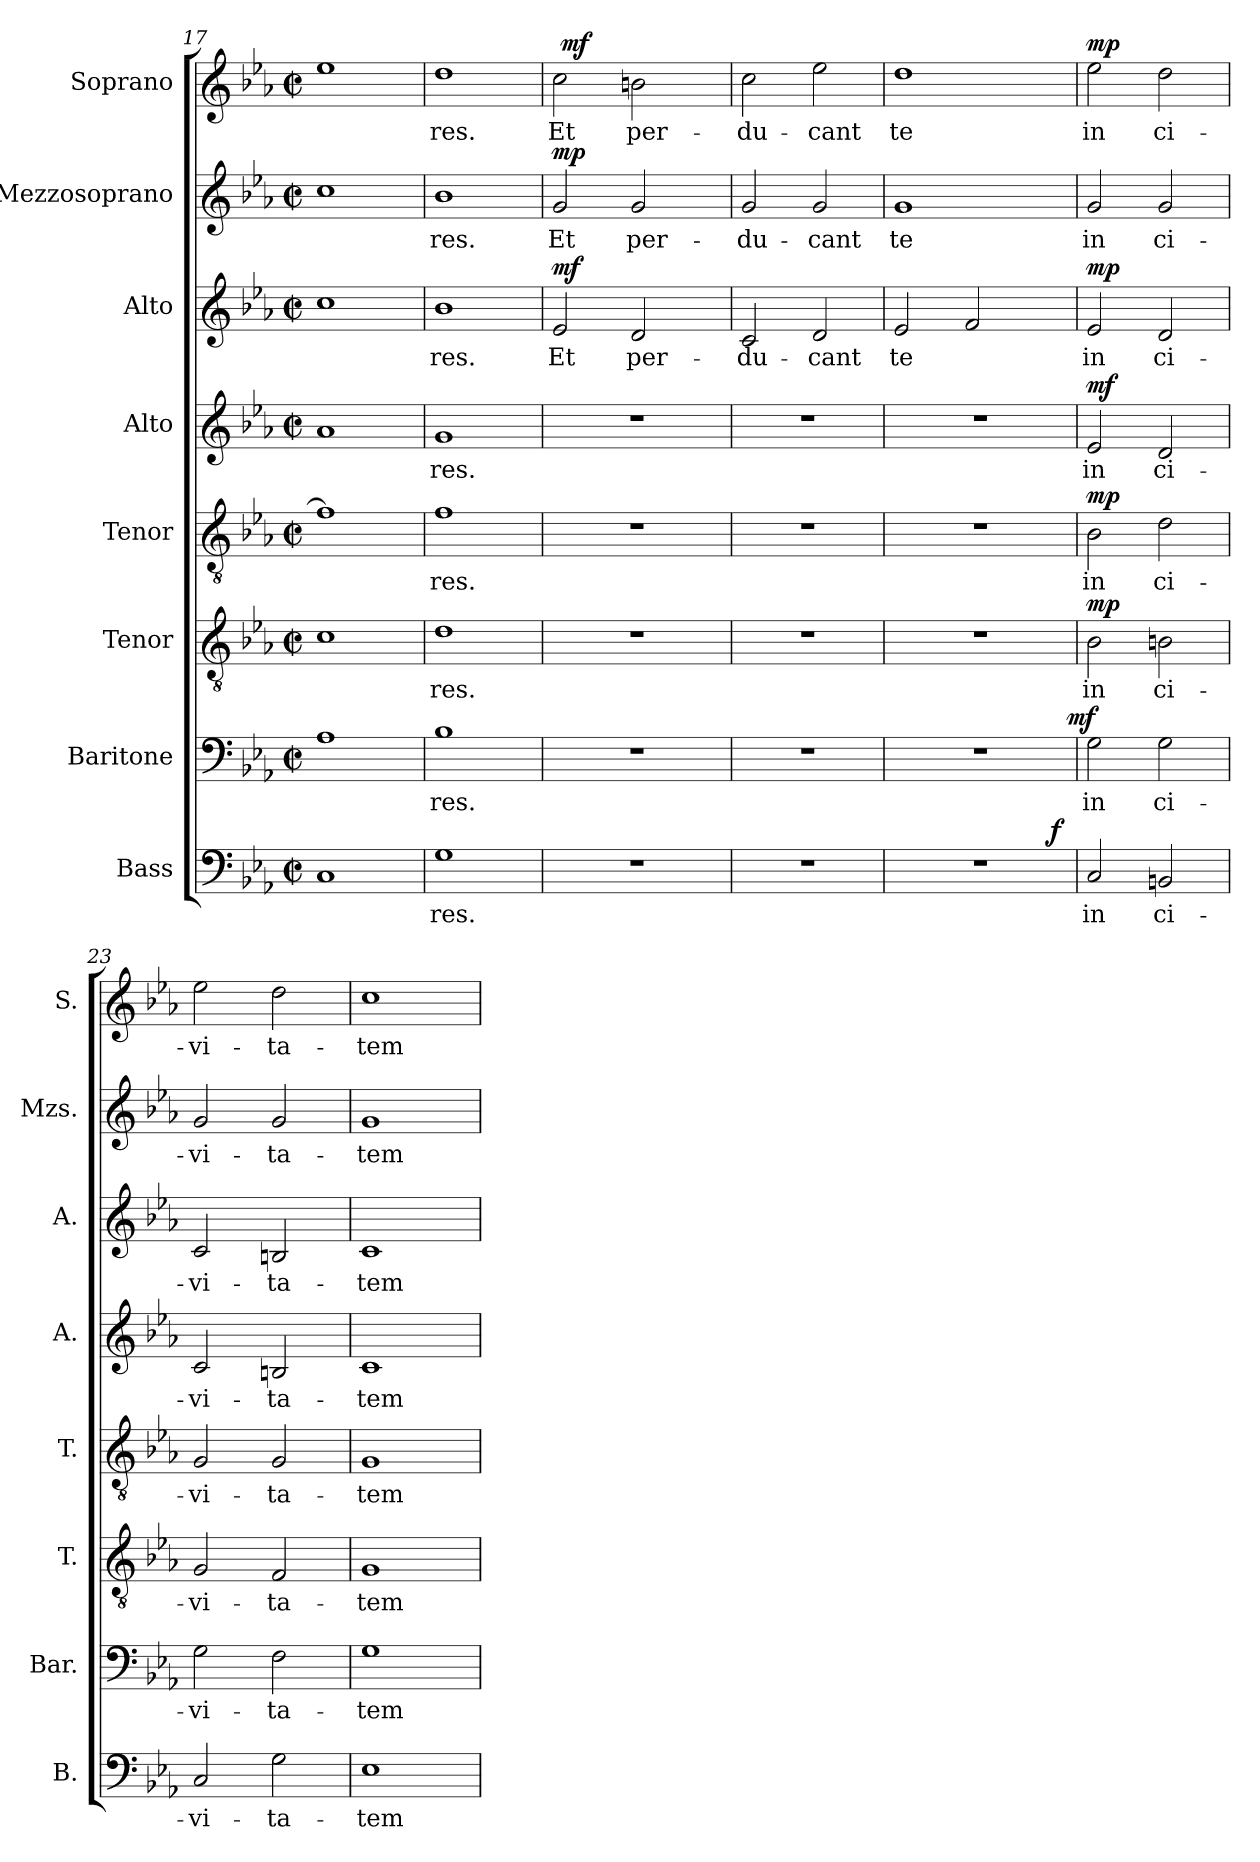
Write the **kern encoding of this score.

**kern	**text	**dynam	**kern	**text	**dynam	**kern	**text	**dynam	**kern	**text	**dynam	**kern	**text	**dynam	**kern	**text	**dynam	**kern	**text	**dynam	**kern	**text	**dynam
*part8	*part8	*part8	*part7	*part7	*part7	*part6	*part6	*part6	*part5	*part5	*part5	*part4	*part4	*part4	*part3	*part3	*part3	*part2	*part2	*part2	*part1	*part1	*part1
*staff8	*staff8	*staff8	*staff7	*staff7	*staff7	*staff6	*staff6	*staff6	*staff5	*staff5	*staff5	*staff4	*staff4	*staff4	*staff3	*staff3	*staff3	*staff2	*staff2	*staff2	*staff1	*staff1	*staff1
*I"Bass	*	*	*I"Baritone	*	*	*I"Tenor	*	*	*I"Tenor	*	*	*I"Alto	*	*	*I"Alto	*	*	*I"Mezzosoprano	*	*	*I"Soprano	*	*
*I'B.	*	*	*I'Bar.	*	*	*I'T.	*	*	*I'T.	*	*	*I'A.	*	*	*I'A.	*	*	*I'Mzs.	*	*	*I'S.	*	*
*clefF4	*	*	*clefF4	*	*	*clefGv2	*	*	*clefGv2	*	*	*clefG2	*	*	*clefG2	*	*	*clefG2	*	*	*clefG2	*	*
*k[b-e-a-]	*	*	*k[b-e-a-]	*	*	*k[b-e-a-]	*	*	*k[b-e-a-]	*	*	*k[b-e-a-]	*	*	*k[b-e-a-]	*	*	*k[b-e-a-]	*	*	*k[b-e-a-]	*	*
*E-:	*	*	*E-:	*	*	*E-:	*	*	*E-:	*	*	*E-:	*	*	*E-:	*	*	*E-:	*	*	*E-:	*	*
*M2/2	*	*	*M2/2	*	*	*M2/2	*	*	*M2/2	*	*	*M2/2	*	*	*M2/2	*	*	*M2/2	*	*	*M2/2	*	*
*met(c|)	*	*	*met(c|)	*	*	*met(c|)	*	*	*met(c|)	*	*	*met(c|)	*	*	*met(c|)	*	*	*met(c|)	*	*	*met(c|)	*	*
=17	=17	=17	=17	=17	=17	=17	=17	=17	=17	=17	=17	=17	=17	=17	=17	=17	=17	=17	=17	=17	=17	=17	=17
!	!LO:LY:b:cj	!	!	!LO:LY:b:cj	!	!	!LO:LY:b:cj	!	!	!LO:LY:b:cj	!	!	!LO:LY:b:cj	!	!	!LO:LY:b:cj	!	!	!LO:LY:b:cj	!	!	!LO:LY:b:cj	!
1C	--	.	1A-	--	.	1c	--	.	1f]	--	.	1a-	--	.	1cc	--	.	1cc	--	.	1ee-	--	.
=18	=18	=18	=18	=18	=18	=18	=18	=18	=18	=18	=18	=18	=18	=18	=18	=18	=18	=18	=18	=18	=18	=18	=18
!	!LO:LY:b:cj	!	!	!LO:LY:b:cj	!	!	!LO:LY:b:cj	!	!	!LO:LY:b:cj	!	!	!LO:LY:b:cj	!	!	!LO:LY:b:cj	!	!	!LO:LY:b:cj	!	!	!LO:LY:b:cj	!
1G	-res.	.	1B-	-res.	.	1d	-res.	.	1f	-res.	.	1g	-res.	.	1b-	-res.	.	1b-	-res.	.	1dd	-res.	.
=19	=19	=19	=19	=19	=19	=19	=19	=19	=19	=19	=19	=19	=19	=19	=19	=19	=19	=19	=19	=19	=19	=19	=19
!	!	!	!	!	!	!	!	!	!	!	!	!	!	!	!	!LO:LY:b:cj	!LO:DY:a	!	!LO:LY:b:cj	!LO:DY:a	!	!LO:LY:b:cj	!
*	*	*	*	*	*	*	*	*	*	*	*	*	*	*	*	*	*	*	*	*	*^	*	*
1r	.	.	1r	.	.	1r	.	.	1r	.	.	1r	.	.	2e-/	Et	mf	2g/	Et	mp	2cc\	64ryy	Et	.
!	!	!	!	!	!	!	!	!	!	!	!	!	!	!	!	!	!	!	!	!	!	!	!	!LO:DY:a
.	.	.	.	.	.	.	.	.	.	.	.	.	.	.	.	.	.	.	.	.	.	2ryy	.	mf
!	!	!	!	!	!	!	!	!	!	!	!	!	!	!	!	!LO:LY:b:cj	!	!	!LO:LY:b:cj	!	!	!	!LO:LY:b:cj	!
.	.	.	.	.	.	.	.	.	.	.	.	.	.	.	2d/	per-	.	2g/	per-	.	2bn\	.	per-	.
.	.	.	.	.	.	.	.	.	.	.	.	.	.	.	.	.	.	.	.	.	.	4ryy	.	.
.	.	.	.	.	.	.	.	.	.	.	.	.	.	.	.	.	.	.	.	.	.	8...ryy	.	.
!!LO:PB:g=z
=20	=20	=20	=20	=20	=20	=20	=20	=20	=20	=20	=20	=20	=20	=20	=20	=20	=20	=20	=20	=20	=20	=20	=20	=20
!	!	!	!	!	!	!	!	!	!	!	!	!	!	!	!	!LO:LY:b:cj	!	!	!LO:LY:b:cj	!	!	!	!LO:LY:b:cj	!
*	*	*	*	*	*	*	*	*	*	*	*	*	*	*	*	*	*	*	*	*	*v	*v	*	*
1r	.	.	1r	.	.	1r	.	.	1r	.	.	1r	.	.	2c/	-du-	.	2g/	-du-	.	2cc\	-du-	.
!	!	!	!	!	!	!	!	!	!	!	!	!	!	!	!	!LO:LY:b:cj	!	!	!LO:LY:b:cj	!	!	!LO:LY:b:cj	!
.	.	.	.	.	.	.	.	.	.	.	.	.	.	.	2d/	-cant	.	2g/	-cant	.	2ee-\	-cant	.
=21	=21	=21	=21	=21	=21	=21	=21	=21	=21	=21	=21	=21	=21	=21	=21	=21	=21	=21	=21	=21	=21	=21	=21
!	!	!	!	!	!	!	!	!	!	!	!	!	!	!	!	!LO:LY:b:cj	!	!	!LO:LY:b:cj	!	!	!LO:LY:b:cj	!
*^	*	*	*^	*	*	*	*	*	*	*	*	*	*	*	*	*	*	*	*	*	*	*	*
1r	2...ryy	.	.	1r	2ryy	.	.	1r	.	.	1r	.	.	1r	.	.	2e-/	te	.	1g	te	.	1dd	te	.
!	!	!	!	!	!	!	!	!	!	!	!	!	!	!	!	!	!	!LO:LY:b:cj	!	!	!	!	!	!	!
.	.	.	.	.	4ryy	.	.	.	.	.	.	.	.	.	.	.	2f/	.	.	.	.	.	.	.	.
.	.	.	.	.	8...ryy	.	.	.	.	.	.	.	.	.	.	.	.	.	.	.	.	.	.	.	.
!	!	!	!LO:DY:a	!	!	!	!	!	!	!	!	!	!	!	!	!	!	!	!	!	!	!	!	!	!
.	16ryy	.	f	.	.	.	.	.	.	.	.	.	.	.	.	.	.	.	.	.	.	.	.	.	.
!	!	!	!	!	!	!	!LO:DY:a	!	!	!	!	!	!	!	!	!	!	!	!	!	!	!	!	!	!
.	.	.	.	.	64ryy	.	mf	.	.	.	.	.	.	.	.	.	.	.	.	.	.	.	.	.	.
=22	=22	=22	=22	=22	=22	=22	=22	=22	=22	=22	=22	=22	=22	=22	=22	=22	=22	=22	=22	=22	=22	=22	=22	=22	=22
!	!	!LO:LY:b:cj	!	!	!	!LO:LY:b:cj	!	!	!LO:LY:b:cj	!LO:DY:a	!	!LO:LY:b:cj	!LO:DY:a	!	!LO:LY:b:cj	!LO:DY:a	!	!LO:LY:b:cj	!LO:DY:a	!	!LO:LY:b:cj	!	!	!LO:LY:b:cj	!LO:DY:a
*v	*v	*	*	*	*	*	*	*	*	*	*	*	*	*	*	*	*	*	*	*	*	*	*	*	*
*	*	*	*v	*v	*	*	*	*	*	*	*	*	*	*	*	*	*	*	*	*	*	*	*	*
2C/	in	.	2G\	in	.	2B-\	in	mp	2B-\	in	mp	2e-/	in	mf	2e-/	in	mp	2g/	in	.	2ee-\	in	mp
!	!LO:LY:b:cj	!	!	!LO:LY:b:cj	!	!	!LO:LY:b:cj	!	!	!LO:LY:b:cj	!	!	!LO:LY:b:cj	!	!	!LO:LY:b:cj	!	!	!LO:LY:b:cj	!	!	!LO:LY:b:cj	!
2BBn/	ci-	.	2G\	ci-	.	2Bn\	ci-	.	2d\	ci-	.	2d/	ci-	.	2d/	ci-	.	2g/	ci-	.	2dd\	ci-	.
=23	=23	=23	=23	=23	=23	=23	=23	=23	=23	=23	=23	=23	=23	=23	=23	=23	=23	=23	=23	=23	=23	=23	=23
!	!LO:LY:b:cj	!	!	!LO:LY:b:cj	!	!	!LO:LY:b:cj	!	!	!LO:LY:b:cj	!	!	!LO:LY:b:cj	!	!	!LO:LY:b:cj	!	!	!LO:LY:b:cj	!	!	!LO:LY:b:cj	!
2C/	-vi-	.	2G\	-vi-	.	2G/	-vi-	.	2G/	-vi-	.	2c/	-vi-	.	2c/	-vi-	.	2g/	-vi-	.	2ee-\	-vi-	.
!	!LO:LY:b:cj	!	!	!LO:LY:b:cj	!	!	!LO:LY:b:cj	!	!	!LO:LY:b:cj	!	!	!LO:LY:b:cj	!	!	!LO:LY:b:cj	!	!	!LO:LY:b:cj	!	!	!LO:LY:b:cj	!
2G\	-ta-	.	2F\	-ta-	.	2F/	-ta-	.	2G/	-ta-	.	2Bn/	-ta-	.	2Bn/	-ta-	.	2g/	-ta-	.	2dd\	-ta-	.
=24	=24	=24	=24	=24	=24	=24	=24	=24	=24	=24	=24	=24	=24	=24	=24	=24	=24	=24	=24	=24	=24	=24	=24
!	!LO:LY:b:cj	!	!	!LO:LY:b:cj	!	!	!LO:LY:b:cj	!	!	!LO:LY:b:cj	!	!	!LO:LY:b:cj	!	!	!LO:LY:b:cj	!	!	!LO:LY:b:cj	!	!	!LO:LY:b:cj	!
1E-	-tem	.	1G	-tem	.	1G	-tem	.	1G	-tem	.	1c	-tem	.	1c	-tem	.	1g	-tem	.	1cc	-tem	.
=	=	=	=	=	=	=	=	=	=	=	=	=	=	=	=	=	=	=	=	=	=	=	=
*-	*-	*-	*-	*-	*-	*-	*-	*-	*-	*-	*-	*-	*-	*-	*-	*-	*-	*-	*-	*-	*-	*-	*-
